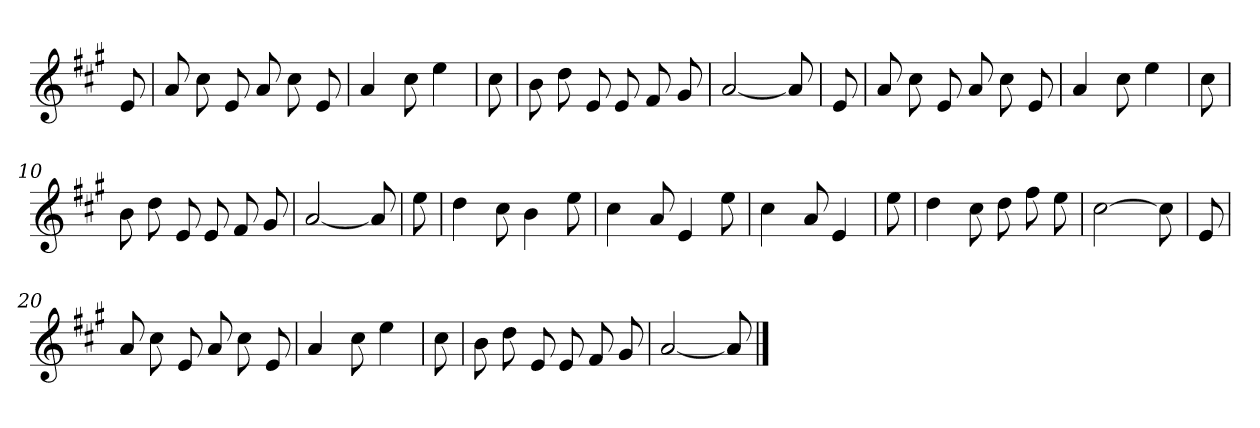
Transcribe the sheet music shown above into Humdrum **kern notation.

**kern
*part1
*staff1
*clefG2
*k[f#c#g#]
*A:
=
8e
=1
8a
8cc#
8e
8a
8cc#
8e
=2
4a
8cc#
4ee
=3
8cc#
=4
8b
8dd
8e
8e
8f#
8g#
=5
[2a
8a]
=6
8e
=7
8a
8cc#
8e
8a
8cc#
8e
=8
4a
8cc#
4ee
=9
8cc#
=10
8b
8dd
8e
8e
8f#
8g#
=11
[2a
8a]
=12
8ee
=13
4dd
8cc#
4b
8ee
=14
4cc#
8a
4e
8ee
=15
4cc#
8a
4e
=16
8ee
=17
4dd
8cc#
8dd
8ff#
8ee
=18
[2cc#
8cc#]
=19
8e
=20
8a
8cc#
8e
8a
8cc#
8e
=21
4a
8cc#
4ee
=22
8cc#
=23
8b
8dd
8e
8e
8f#
8g#
=24
[2a
8a]
==
*-
